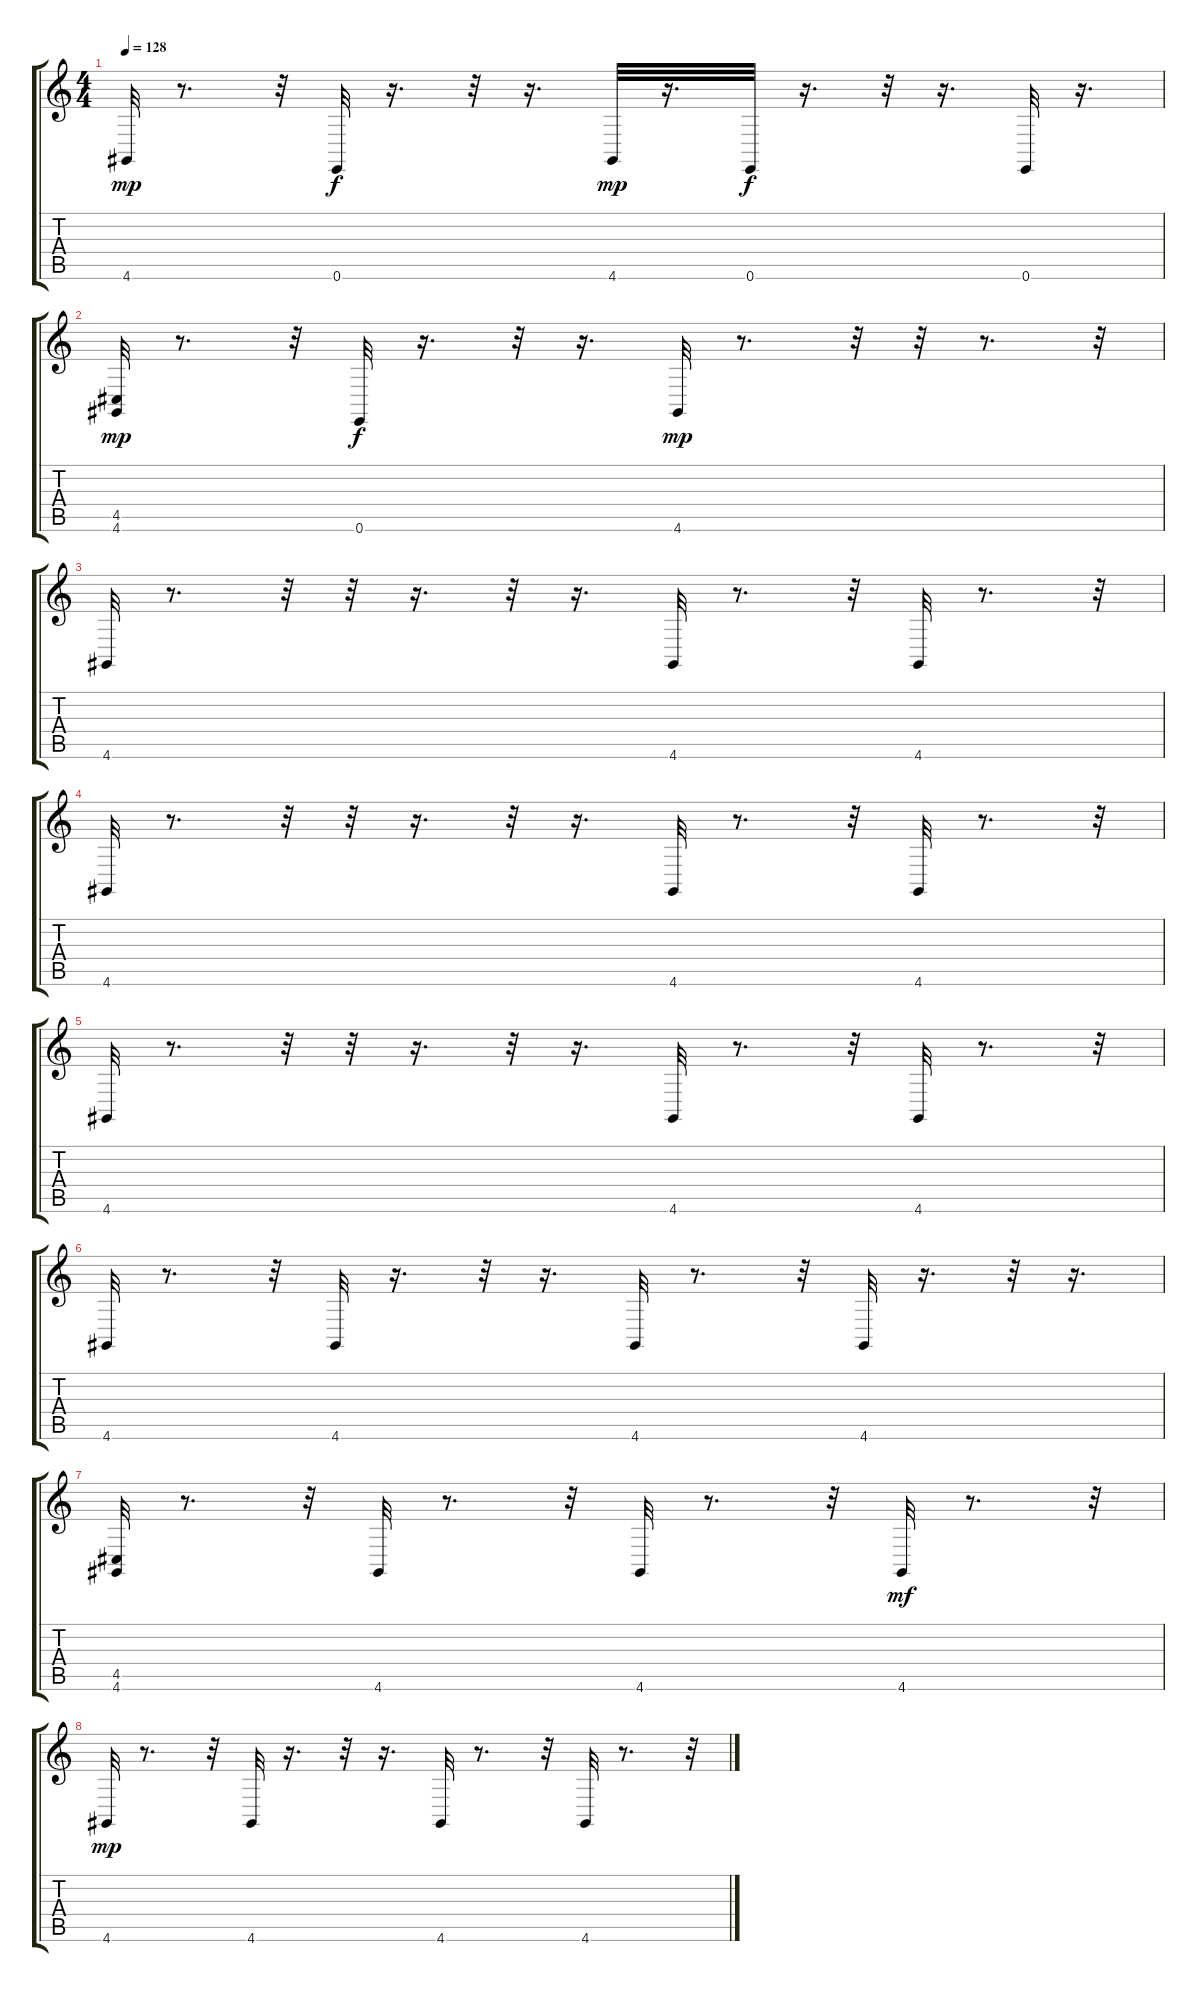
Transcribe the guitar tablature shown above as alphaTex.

\track "" {instrument acousticgrandpiano}
\staff {score tabs}
\tuning (E4 B3 G3 D3 A2 E2) {hide}
\ts (4 4)
\tempo 128
\clef g2
\ks c
4.6.32{dy mp} r.8{d} r.32 0.6.32{dy f} r.16{d} r.32 r.16{d} 4.6.32{dy mp} r.16{d} 0.6.32{dy f} r.16{d} r.32 r.16{d} 0.6.32 r.16{d} |
(4.5 4.6).32{dy mp} r.8{d} r.32 0.6.32{dy f} r.16{d} r.32 r.16{d} 4.6.32{dy mp} r.8{d} r.32 r.32 r.8{d} r.32 |
4.6.32 r.8{d} r.32 r.32 r.16{d} r.32 r.16{d} 4.6.32 r.8{d} r.32 4.6.32 r.8{d} r.32 |
4.6.32 r.8{d} r.32 r.32 r.16{d} r.32 r.16{d} 4.6.32 r.8{d} r.32 4.6.32 r.8{d} r.32 |
4.6.32 r.8{d} r.32 r.32 r.16{d} r.32 r.16{d} 4.6.32 r.8{d} r.32 4.6.32 r.8{d} r.32 |
4.6.32 r.8{d} r.32 4.6.32 r.16{d} r.32 r.16{d} 4.6.32 r.8{d} r.32 4.6.32 r.16{d} r.32 r.16{d} |
(4.5 4.6).32 r.8{d} r.32 4.6.32 r.8{d} r.32 4.6.32 r.8{d} r.32 4.6.32{dy mf} r.8{d} r.32 |
4.6.32{dy mp} r.8{d} r.32 4.6.32 r.16{d} r.32 r.16{d} 4.6.32 r.8{d} r.32 4.6.32 r.8{d} r.32
